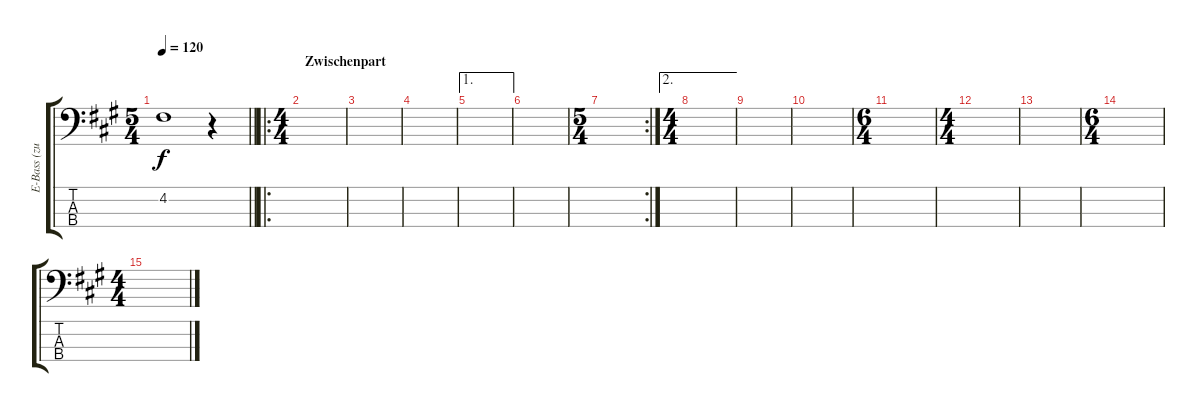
\track ("E-Bass (zum mitspielen ergänzt)" "E-Bass (zu") {mute instrument electricbassfinger}
\staff {score tabs}
\tuning (G2 D2 A1 E1) {hide}
\ts (5 4)
\tempo 120
\clef f4
\barLineRight lightlight
\ks a
4.2.1{dy f} r.4 |
\ro
\ts (4 4)
\section ("" "Zwischenpart")
|
|
|
\ae 1
|
|
\rc 2
\ts (5 4)
|
\ae 2
\ts (4 4)
|
|
|
\ts (6 4)
|
\ts (4 4)
|
|
\ts (6 4)
|
\ts (4 4)
